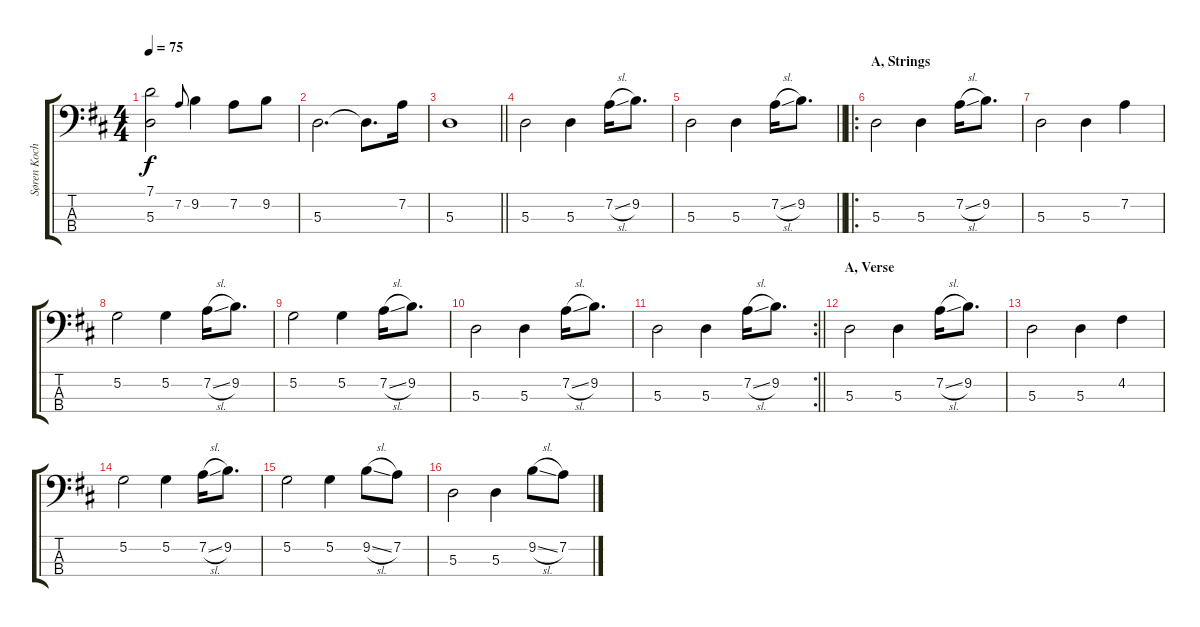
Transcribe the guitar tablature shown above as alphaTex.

\track ("Søren Koch" "Søren Koch") {instrument electricbasspick}
\staff {score tabs}
\tuning (G2 D2 A1 D1) {hide}
\ts (4 4)
\tempo 75
\clef f4
\ks d
(7.1{t} 5.3{t}).2{dy f} 7.2.8{gr onbeat} 9.2.4 7.2.8 9.2.8 |
5.3.2{d} 5.3{t}.8{d} 7.2.16 |
\barLineRight lightlight
5.3.1 |
5.3.2 5.3.4 7.2{sl}.16 9.2.8{d} |
\barLineRight lightlight
5.3.2 5.3.4 7.2{sl}.16 9.2.8{d} |
\ro
\section ("" "A, Strings")
5.3.2 5.3.4 7.2{sl}.16 9.2.8{d} |
5.3.2 5.3.4 7.2.4 |
5.2.2 5.2.4 7.2{sl}.16 9.2.8{d} |
5.2.2 5.2.4 7.2{sl}.16 9.2.8{d} |
5.3.2 5.3.4 7.2{sl}.16 9.2.8{d} |
\rc 2
\barLineRight lightlight
5.3.2 5.3.4 7.2{sl}.16 9.2.8{d} |
\section ("" "A, Verse")
5.3.2 5.3.4 7.2{sl}.16 9.2.8{d} |
5.3.2 5.3.4 4.2.4 |
5.2.2 5.2.4 7.2{sl}.16 9.2.8{d} |
5.2.2 5.2.4 9.2{sl}.8 7.2.8 |
5.3.2 5.3.4 9.2{sl}.8 7.2.8
